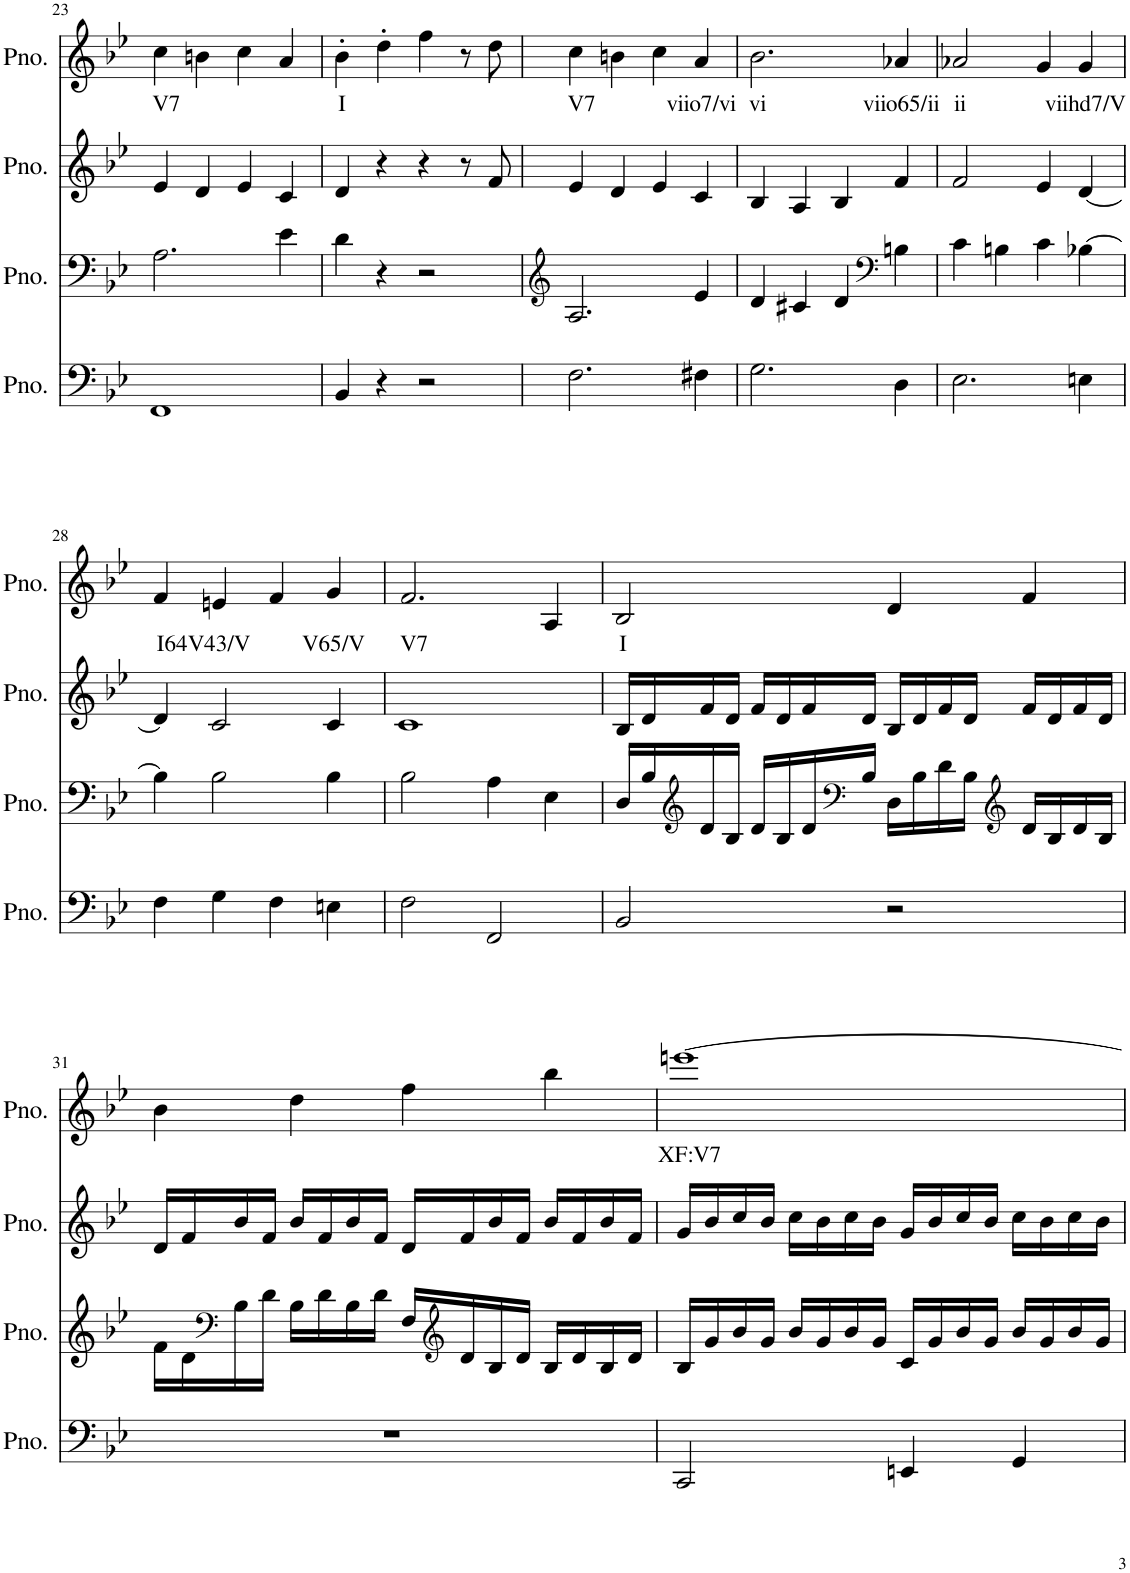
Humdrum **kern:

**kern	**kern	**kern	**kern	**text
*part4	*part3	*part2	*part1	*part1
*staff4	*staff3	*staff2	*staff1	*staff1
*I"Piano	*I"Piano	*I"Piano	*I"Piano, MIDI File Track 4 Ch4	*
*I'Pno.	*I'Pno.	*I'Pno.	*I'Pno.	*
!!LO:PB:g=z
*clefF4	*clefF4	*clefG2	*clefG2	*
*k[b-e-]	*k[b-e-]	*k[b-e-]	*k[b-e-]	*
*M4/4	*M4/4	*M4/4	*M4/4	*
=23	=23	=23	=23	=23
!	!	!	!	!LO:LY:b
1FF	2.A\	4e-/	4cc\	V7
.	.	4d/	4bn\	.
.	.	4e-/	4cc\	.
.	4e-\	4c/	4a/	.
=24	=24	=24	=24	=24
!	!	!	!	!LO:LY:b
4BB-/	4d\	4d/	4b-'\	I
4r	4r	4r	4dd'\	.
2r	2r	4r	4ff\	.
.	.	8r	8r	.
.	.	8f/	8dd\	.
=25	=25	=25	=25	=25
*	*clefG2	*	*	*
!	!	!	!	!LO:LY:b
2.F\	2.A/	4e-/	4cc\	V7
.	.	4d/	4bn\	.
.	.	4e-/	4cc\	.
!	!	!	!	!LO:LY:b
4F#X\	4e-/	4c/	4a/	viio7/vi
=26	=26	=26	=26	=26
!	!	!	!	!LO:LY:b
2.G\	4d/	4B-/	2.b-\	vi
.	4c#X/	4A/	.	.
.	4d/	4B-/	.	.
*	*clefF4	*	*	*
!	!	!	!	!LO:LY:b
4D\	4Bn\	4f/	4a-X/	viio65/ii
=27	=27	=27	=27	=27
!	!	!	!	!LO:LY:b
2.E-\	4c\	2f/	2a-X/	ii
.	4Bn\	.	.	.
.	4c\	4e-/	4g/	.
!	!	!	!	!LO:LY:b
4En\	[4B-X\	[4d/	4g/	viihd7/V
!!LO:LB:g=z
=28	=28	=28	=28	=28
!	!	!	!	!LO:LY:b
4F\	4B-\]	4d/]	4f/	I64
!	!	!	!	!LO:LY:b
4G\	2B-\	2c/	4en/	V43/V
4F\	.	.	4f/	.
!	!	!	!	!LO:LY:b
4En\	4B-\	4c/	4g/	V65/V
=29	=29	=29	=29	=29
!	!	!	!	!LO:LY:b
2F\	2B-\	1c	2.f/	V7
2FF/	4A\	.	.	.
.	4E-\	.	4A/	.
=30	=30	=30	=30	=30
!	!	!	!	!LO:LY:b
2BB-/	16D/LL	16B-/LL	2B-/	I
.	16B-/	16d/	.	.
*	*clefG2	*	*	*
.	16d/	16f/	.	.
.	16B-/JJ	16d/JJ	.	.
.	16d/LL	16f/LL	.	.
.	16B-/	16d/	.	.
.	16d/	16f/	.	.
*	*clefF4	*	*	*
.	16B-/JJ	16d/JJ	.	.
2r	16D\LL	16B-/LL	4d/	.
.	16B-\	16d/	.	.
.	16d\	16f/	.	.
.	16B-\JJ	16d/JJ	.	.
*	*clefG2	*	*	*
.	16d/LL	16f/LL	4f/	.
.	16B-/	16d/	.	.
.	16d/	16f/	.	.
.	16B-/JJ	16d/JJ	.	.
!!LO:LB:g=z
=31	=31	=31	=31	=31
1r	16f\LL	16d/LL	4b-\	.
.	16d\	16f/	.	.
*	*clefF4	*	*	*
.	16B-\	16b-/	.	.
.	16d\JJ	16f/JJ	.	.
.	16B-\LL	16b-/LL	4dd\	.
.	16d\	16f/	.	.
.	16B-\	16b-/	.	.
.	16d\JJ	16f/JJ	.	.
.	16F/LL	16d/LL	4ff\	.
*	*clefG2	*	*	*
.	16d/	16f/	.	.
.	16B-/	16b-/	.	.
.	16d/JJ	16f/JJ	.	.
.	16B-/LL	16b-/LL	4bb-\	.
.	16d/	16f/	.	.
.	16B-/	16b-/	.	.
.	16d/JJ	16f/JJ	.	.
=32	=32	=32	=32	=32
!	!	!	!	!LO:LY:b
2CC/	16B-/LL	16g/LL	[1eeen	XF:V7
.	16g/	16b-/	.	.
.	16b-/	16cc/	.	.
.	16g/JJ	16b-/JJ	.	.
.	16b-/LL	16cc\LL	.	.
.	16g/	16b-\	.	.
.	16b-/	16cc\	.	.
.	16g/JJ	16b-\JJ	.	.
4EEn/	16c/LL	16g/LL	.	.
.	16g/	16b-/	.	.
.	16b-/	16cc/	.	.
.	16g/JJ	16b-/JJ	.	.
4GG/	16b-/LL	16cc\LL	.	.
.	16g/	16b-\	.	.
.	16b-/	16cc\	.	.
.	16g/JJ	16b-\JJ	.	.
=	=	=	=	=
*-	*-	*-	*-	*-
